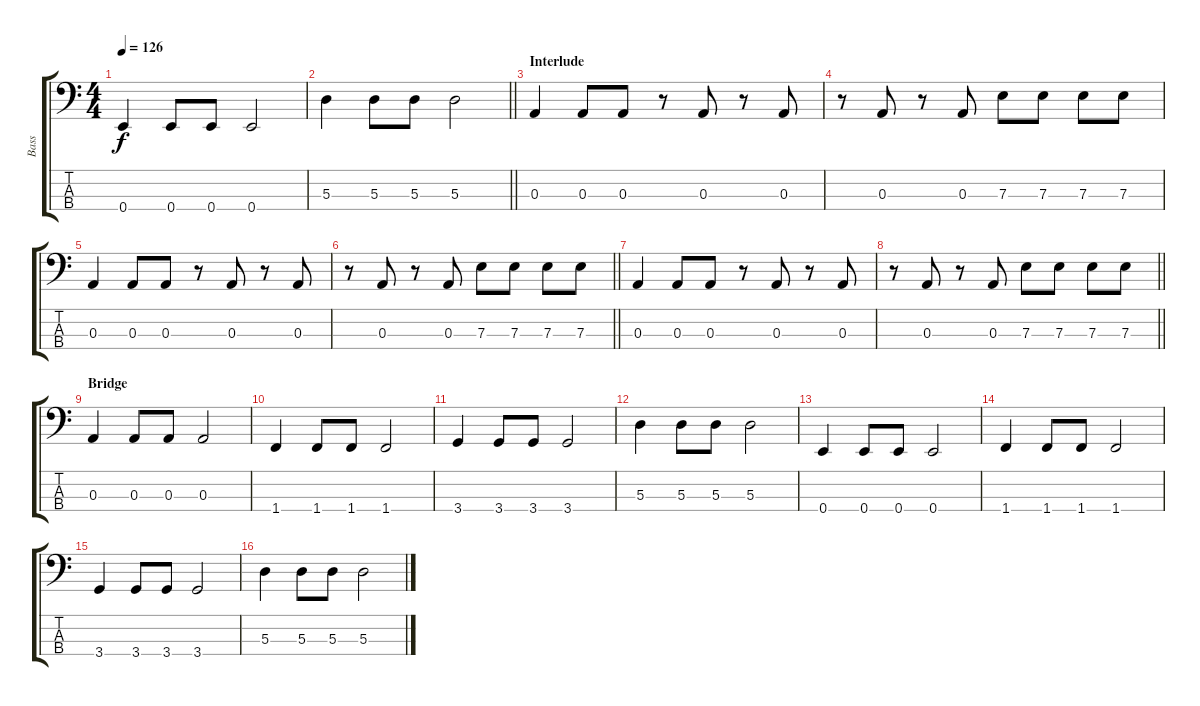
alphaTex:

\track ("Bass" "Bass") {instrument electricbassfinger}
\staff {score tabs}
\tuning (G2 D2 A1 E1) {hide}
\ts (4 4)
\tempo 126
\clef f4
\ks c
0.4.4{dy f} 0.4.8 0.4.8 0.4.2 |
\barLineRight lightlight
5.3.4 5.3.8 5.3.8 5.3.2 |
\section ("" "Interlude")
0.3.4 0.3.8 0.3.8 r.8 0.3.8 r.8 0.3.8 |
r.8 0.3.8 r.8 0.3.8 7.3.8 7.3.8 7.3.8 7.3.8 |
0.3.4 0.3.8 0.3.8 r.8 0.3.8 r.8 0.3.8 |
\barLineRight lightlight
r.8 0.3.8 r.8 0.3.8 7.3.8 7.3.8 7.3.8 7.3.8 |
0.3.4 0.3.8 0.3.8 r.8 0.3.8 r.8 0.3.8 |
\barLineRight lightlight
r.8 0.3.8 r.8 0.3.8 7.3.8 7.3.8 7.3.8 7.3.8 |
\section ("" "Bridge")
0.3.4 0.3.8 0.3.8 0.3.2 |
1.4.4 1.4.8 1.4.8 1.4.2 |
3.4.4 3.4.8 3.4.8 3.4.2 |
5.3.4 5.3.8 5.3.8 5.3.2 |
0.4.4 0.4.8 0.4.8 0.4.2 |
1.4.4 1.4.8 1.4.8 1.4.2 |
3.4.4 3.4.8 3.4.8 3.4.2 |
5.3.4 5.3.8 5.3.8 5.3.2
